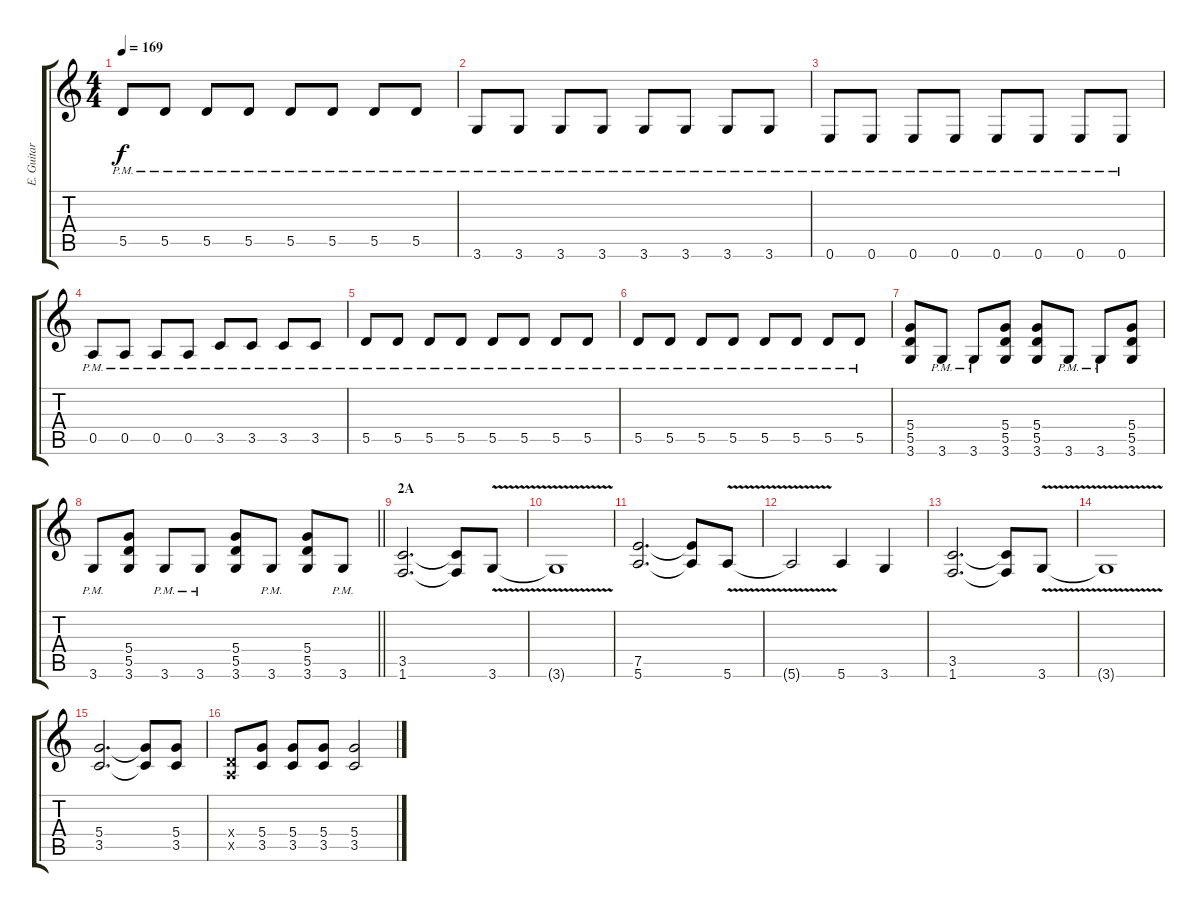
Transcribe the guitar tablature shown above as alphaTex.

\track ("E. Guitar I" "E. Guitar ") {instrument overdrivenguitar}
\staff {score tabs}
\tuning (E4 B3 G3 D3 A2 E2) {hide}
\ts (4 4)
\tempo 169
\clef g2
\ks c
5.5{pm}.8{dy f} 5.5{pm}.8 5.5{pm}.8 5.5{pm}.8 5.5{pm}.8 5.5{pm}.8 5.5{pm}.8 5.5{pm}.8 |
3.6{pm}.8 3.6{pm}.8 3.6{pm}.8 3.6{pm}.8 3.6{pm}.8 3.6{pm}.8 3.6{pm}.8 3.6{pm}.8 |
0.6{pm}.8 0.6{pm}.8 0.6{pm}.8 0.6{pm}.8 0.6{pm}.8 0.6{pm}.8 0.6{pm}.8 0.6{pm}.8 |
0.5{pm}.8 0.5{pm}.8 0.5{pm}.8 0.5{pm}.8 3.5{pm}.8 3.5{pm}.8 3.5{pm}.8 3.5{pm}.8 |
5.5{pm}.8 5.5{pm}.8 5.5{pm}.8 5.5{pm}.8 5.5{pm}.8 5.5{pm}.8 5.5{pm}.8 5.5{pm}.8 |
5.5{pm}.8 5.5{pm}.8 5.5{pm}.8 5.5{pm}.8 5.5{pm}.8 5.5{pm}.8 5.5{pm}.8 5.5{pm}.8 |
(5.4 5.5 3.6).8 3.6{pm}.8 3.6{pm}.8 (5.4 5.5 3.6).8 (5.4 5.5 3.6).8 3.6{pm}.8 3.6{pm}.8 (5.4 5.5 3.6).8 |
\barLineRight lightlight
3.6{pm}.8 (5.4 5.5 3.6).8 3.6{pm}.8 3.6{pm}.8 (5.4 5.5 3.6).8 3.6{pm}.8 (5.4 5.5 3.6).8 3.6{pm}.8 |
\section ("" "2A")
(3.5 1.6).2{d} (3.5{t} 1.6{t}).8 3.6{v}.8 |
3.6{t}.1 |
(7.5 5.6).2{d} (7.5{t} 5.6{t}).8 5.6{v}.8 |
5.6{t}.2 5.6.4 3.6.4 |
(3.5 1.6).2{d} (3.5{t} 1.6{t}).8 3.6{v}.8 |
3.6{t}.1 |
(5.4 3.5).2{d} (5.4{t} 3.5{t}).8 (5.4 3.5).8 |
(0.4{x} 0.5{x}).8 (5.4 3.5).8 (5.4 3.5).8 (5.4 3.5).8 (5.4 3.5).2
